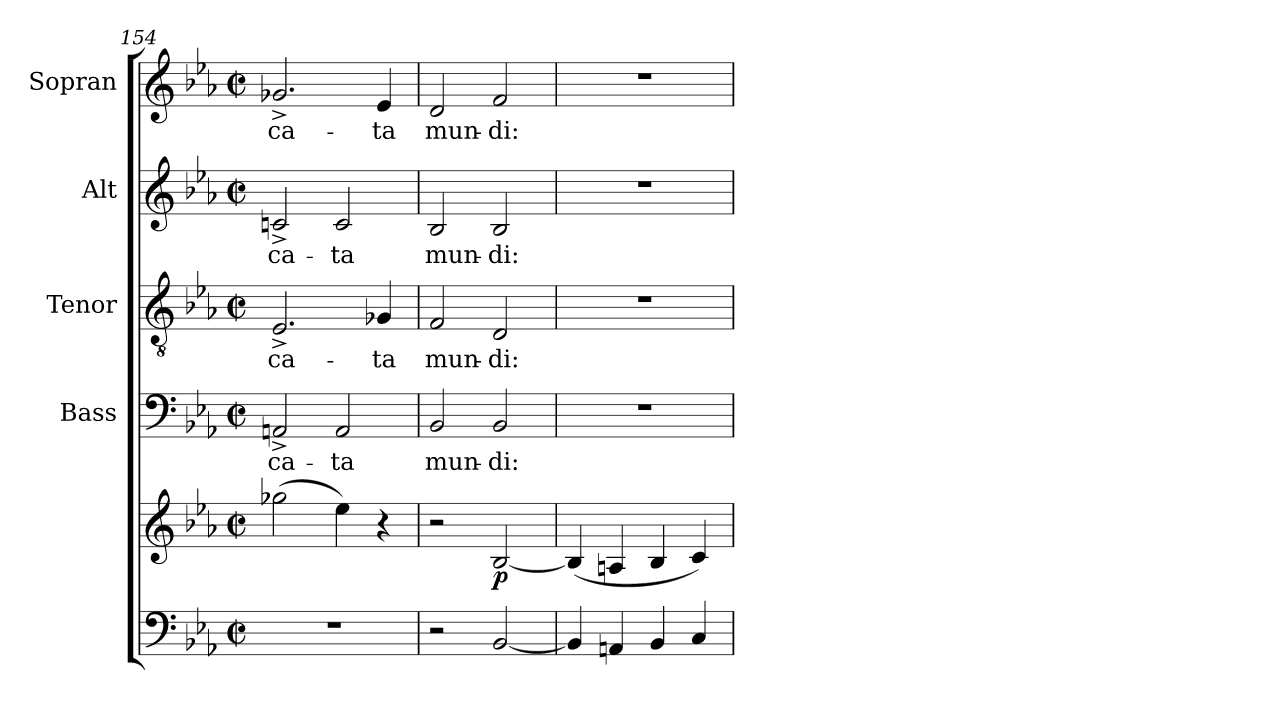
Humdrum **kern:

**kern	**kern	**dynam	**kern	**text	**kern	**text	**kern	**text	**kern	**text
*part5	*part5	*part5	*part4	*part4	*part3	*part3	*part2	*part2	*part1	*part1
*staff6	*staff5	*staff5/6	*staff4	*staff4	*staff3	*staff3	*staff2	*staff2	*staff1	*staff1
*	*	*	*I"Bass	*	*I"Tenor	*	*I"Alt	*	*I"Sopran	*
*	*	*	*I'B.	*	*I'T.	*	*I'A.	*	*I'S.	*
*clefF4	*clefG2	*	*clefF4	*	*clefGv2	*	*clefG2	*	*clefG2	*
*k[b-e-a-]	*k[b-e-a-]	*	*k[b-e-a-]	*	*k[b-e-a-]	*	*k[b-e-a-]	*	*k[b-e-a-]	*
*E-:	*E-:	*	*E-:	*	*E-:	*	*E-:	*	*E-:	*
*M2/2	*M2/2	*	*M2/2	*	*M2/2	*	*M2/2	*	*M2/2	*
*met(c|)	*met(c|)	*	*met(c|)	*	*met(c|)	*	*met(c|)	*	*met(c|)	*
=154	=154	=154	=154	=154	=154	=154	=154	=154	=154	=154
!	!	!	!	!LO:LY:b	!	!LO:LY:b	!	!LO:LY:b	!	!LO:LY:b
1r	(>2gg-X\	.	2AAn^>/	-ca-	2.E-^>/	-ca-	2cn^>/	-ca-	2.g-X^>/	-ca-
!	!	!	!	!LO:LY:b	!	!	!	!LO:LY:b	!	!
.	4ee-\)	.	2AA/	-ta	.	.	2c/	-ta	.	.
!	!	!	!	!	!	!LO:LY:b	!	!	!	!LO:LY:b
.	4r	.	.	.	4G-X/	-ta	.	.	4e-/	-ta
=155	=155	=155	=155	=155	=155	=155	=155	=155	=155	=155
!	!	!	!	!LO:LY:b	!	!LO:LY:b	!	!LO:LY:b	!	!LO:LY:b
2r	2r	.	2BB-/	mun-	2F/	mun-	2B-/	mun-	2d/	mun-
!	!	!LO:DY:b	!	!LO:LY:b	!	!LO:LY:b	!	!LO:LY:b	!	!LO:LY:b
[2BB-/	[2B-/	p	2BB-/	-di:	2D/	-di:	2B-/	-di:	2f/	-di:
=156	=156	=156	=156	=156	=156	=156	=156	=156	=156	=156
4BB-/]	(<4B-/]	.	1r	.	1r	.	1r	.	1r	.
4AAn/	4An/	.	.	.	.	.	.	.	.	.
4BB-/	4B-/	.	.	.	.	.	.	.	.	.
4C/	4c/)	.	.	.	.	.	.	.	.	.
=	=	=	=	=	=	=	=	=	=	=
*-	*-	*-	*-	*-	*-	*-	*-	*-	*-	*-
